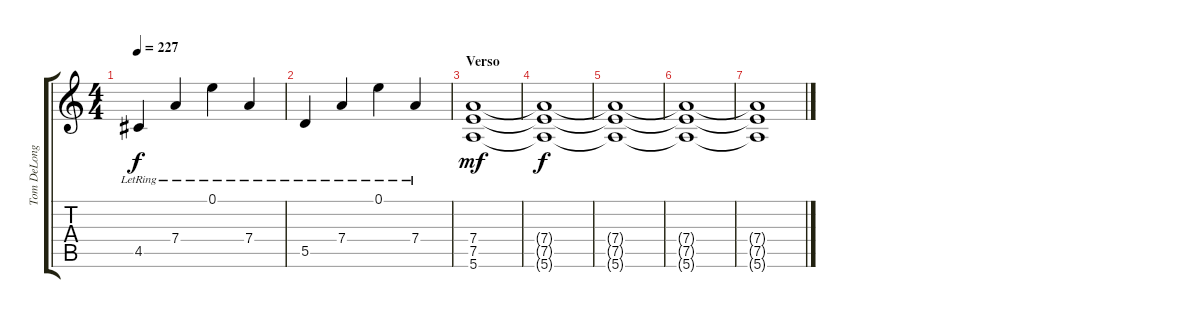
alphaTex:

\track ("Tom DeLonge - Guitarra" "Tom DeLong") {instrument distortionguitar}
\staff {score tabs}
\tuning (E4 B3 G3 D3 A2 E2) {hide}
\ts (4 4)
\tempo 227
\clef g2
\ks c
4.5{lr}.4{dy f} 7.4{lr}.4 0.1{lr}.4 7.4{lr}.4 |
5.5{lr}.4 7.4{lr}.4 0.1{lr}.4 7.4{lr}.4 |
\section ("" "Verso")
(7.4 7.5 5.6).1{dy mf} |
(7.4{t} 7.5{t} 5.6{t}).1{dy f volume 8} |
(7.4{t} 7.5{t} 5.6{t}).1 |
(7.4{t} 7.5{t} 5.6{t}).1{volume 3} |
(7.4{t} 7.5{t} 5.6{t}).1
